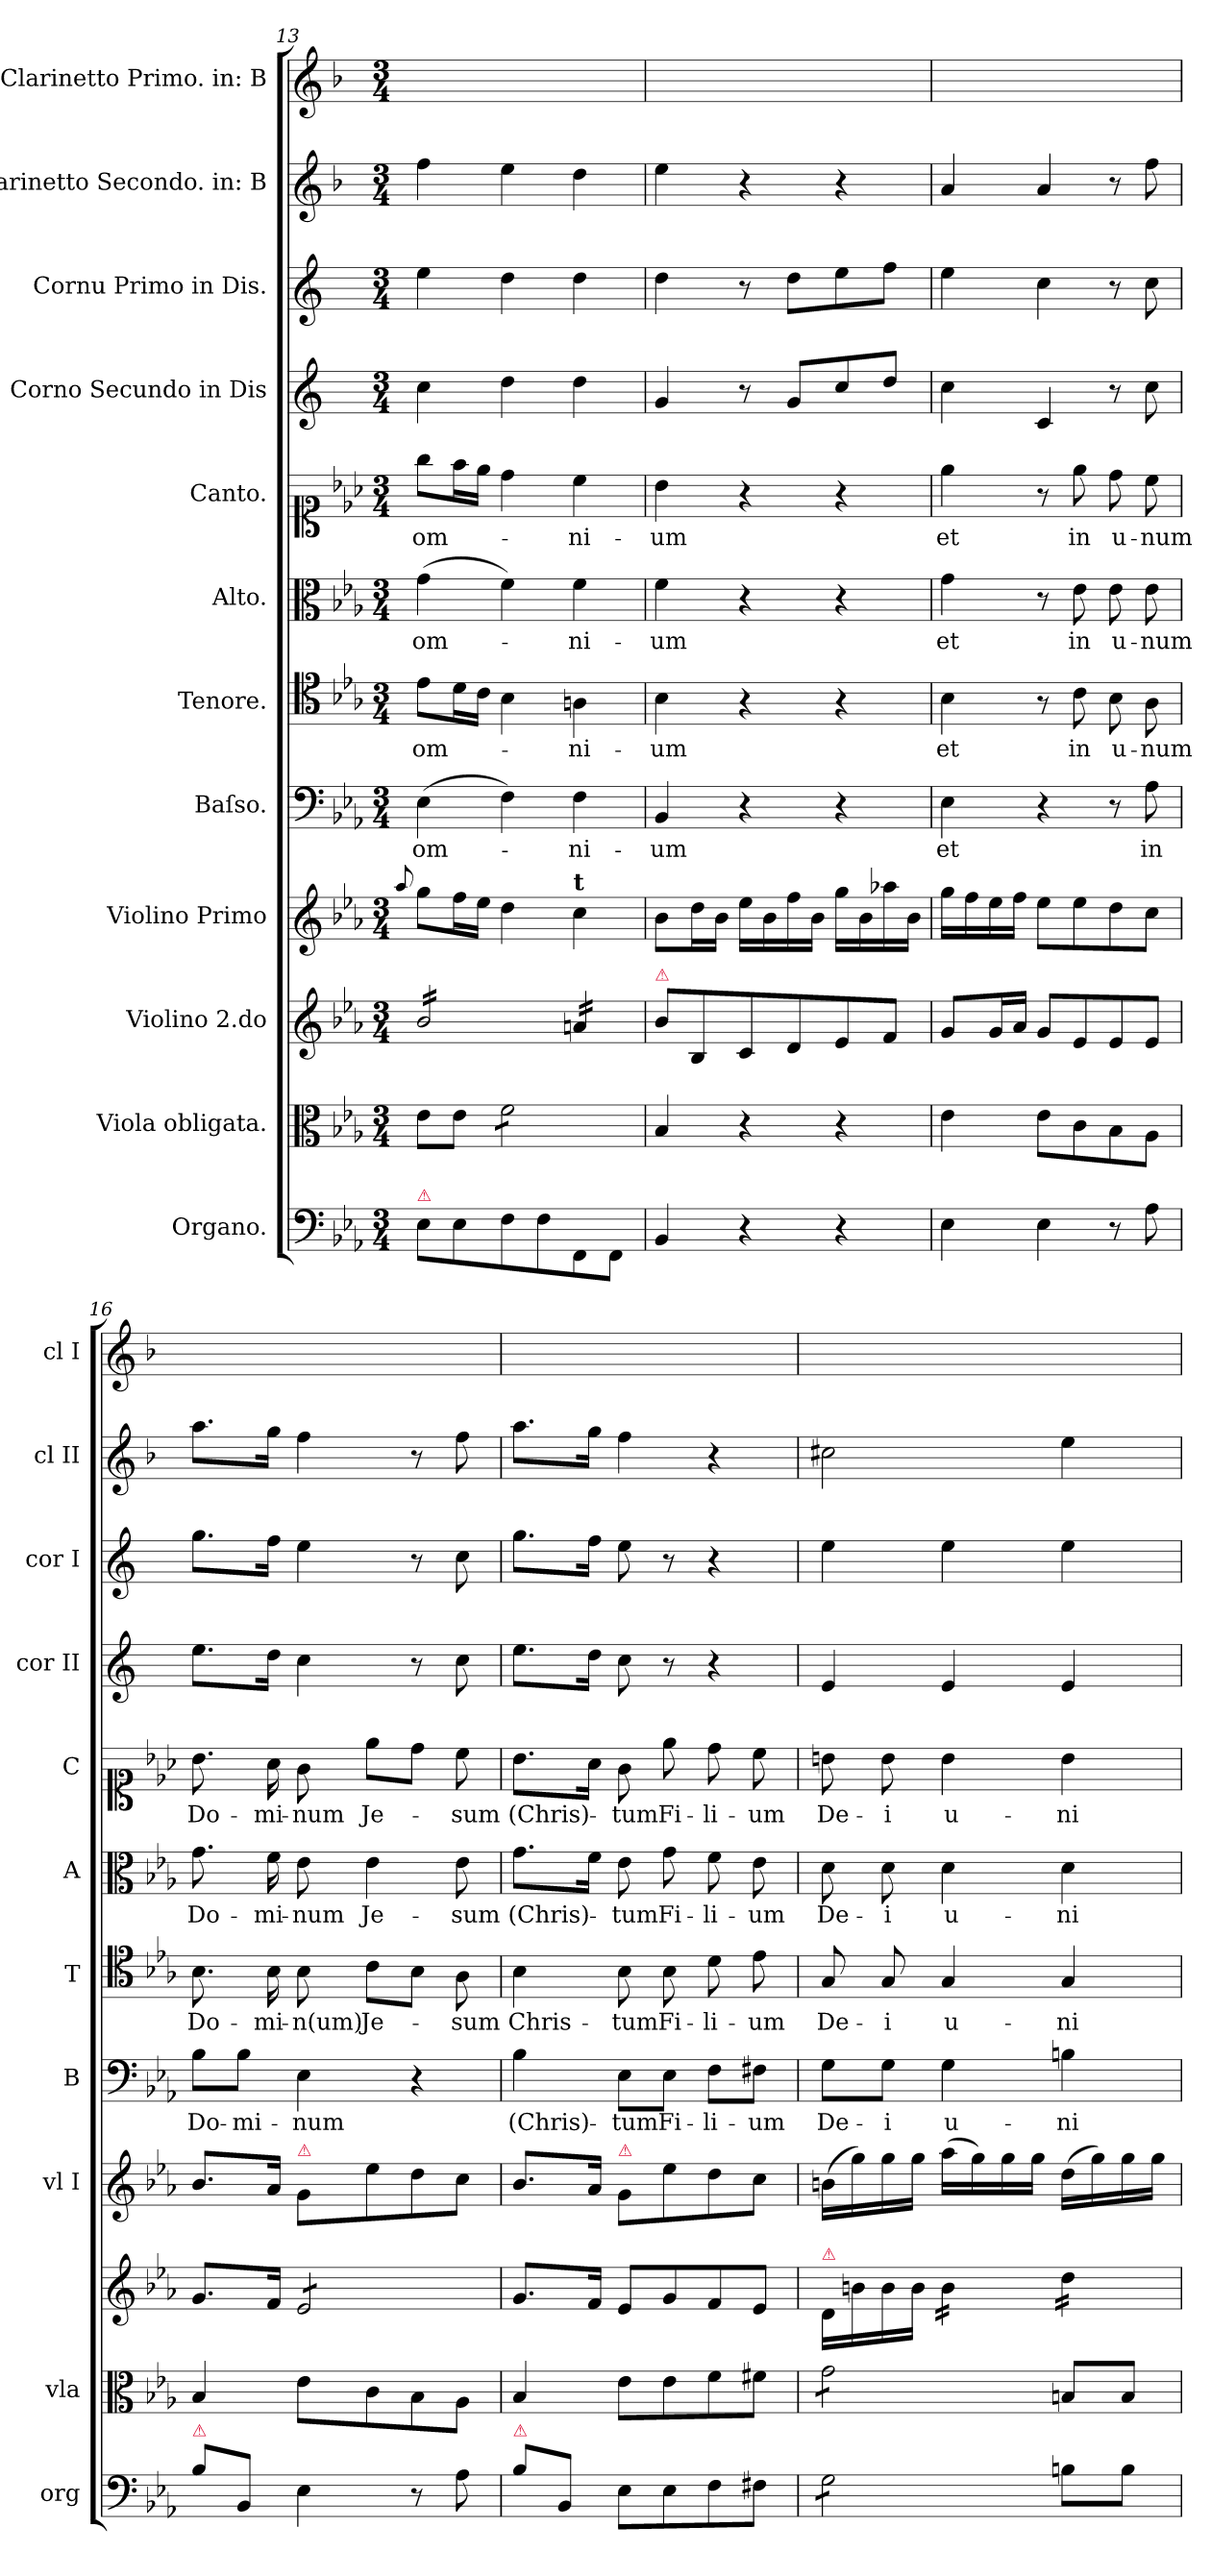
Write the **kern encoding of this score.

**kern	**kern	**kern	**kern	**kern	**text	**kern	**text	**kern	**text	**kern	**text	**kern	**kern	**kern	**kern
*part12	*part11	*part10	*part9	*part8	*part8	*part7	*part7	*part6	*part6	*part5	*part5	*part4	*part3	*part2	*part1
*staff12	*staff11	*staff10	*staff9	*staff8	*staff8	*staff7	*staff7	*staff6	*staff6	*staff5	*staff5	*staff4	*staff3	*staff2	*staff1
*I"Organo.	*I"Viola obligata.	*I"Violino 2.do	*I"Violino Primo	*I"Baſso.	*	*I"Tenore.	*	*I"Alto.	*	*I"Canto.	*	*I"Corno Secundo in Dis	*I"Cornu Primo in Dis.	*I"Clarinetto Secondo. in: B	*I"Clarinetto Primo. in: B
*I'org	*I'vla	*	*I'vl I	*I'B	*	*I'T	*	*I'A	*	*I'C	*	*I'cor II	*I'cor I	*I'cl II	*I'cl I
*clefF4	*clefC3	*clefG2	*clefG2	*clefF4	*	*clefC4	*	*clefC3	*	*clefC1	*	*clefG2	*clefG2	*clefG2	*clefG2
*	*	*	*	*	*	*	*	*	*	*	*	*ITrd5c9	*ITrd5c9	*ITrd1c2	*ITrd1c2
*k[b-e-a-]	*k[b-e-a-]	*k[b-e-a-]	*k[b-e-a-]	*k[b-e-a-]	*	*k[b-e-a-]	*	*k[b-e-a-]	*	*k[b-e-a-]	*	*k[b-e-a-]	*k[b-e-a-]	*k[b-e-a-]	*k[b-e-a-]
*E-:	*E-:	*E-:	*E-:	*E-:	*	*E-:	*	*E-:	*	*E-:	*	*E-:	*E-:	*E-:	*E-:
*M3/4	*M3/4	*M3/4	*M3/4	*M3/4	*	*M3/4	*	*M3/4	*	*M3/4	*	*M3/4	*M3/4	*M3/4	*M3/4
=13	=13	=13	=13	=13	=13	=13	=13	=13	=13	=13	=13	=13	=13	=13	=13
.	.	.	8qqaa-/	.	.	.	.	.	.	.	.	.	.	.	.
!LO:TX:a:color=crimson:t=⚠	!	!	!	!	!	!	!	!	!	!	!	!	!	!	!
*	*	*tremolo	*	*	*	*	*	*	*	*	*	*	*	*	*
8E-\L	8e-\L	16b-/LL	8gg\L	(4E-\	om-	8e-\L	om-	(4g\	om-	8gg\L	om-	4e-\	4g\	4ee-\	2.ryy
.	.	16b-/	.	.	.	.	.	.	.	.	.	.	.	.	.
8E-\	8e-\J	16b-/	16ff\L	.	.	16d\L	.	.	.	16ff\L	.	.	.	.	.
.	.	16b-/	16ee-\JJ	.	.	16c\JJ	.	.	.	16ee-\JJ	.	.	.	.	.
*	*tremolo	*	*	*	*	*	*	*	*	*	*	*	*	*	*
8F\	8f\L	16b-/	4dd\	4F\)	.	4B-\	.	4f\)	.	4dd\	.	4f\	4f\	4dd\	.
.	.	16b-/	.	.	.	.	.	.	.	.	.	.	.	.	.
8F\	8f\	16b-/	.	.	.	.	.	.	.	.	.	.	.	.	.
.	.	16b-/JJ	.	.	.	.	.	.	.	.	.	.	.	.	.
!	!	!	!LO:TX:a:B:t=t	!	!	!	!	!	!	!	!	!	!	!	!
8FF/	8f\	16an/LL	4cc\	4F\	-ni-	4An\	-ni-	4f\	-ni-	4cc\	-ni-	4f\	4f\	4cc\	.
.	.	16an/	.	.	.	.	.	.	.	.	.	.	.	.	.
8FF/J	8f\J	16an/	.	.	.	.	.	.	.	.	.	.	.	.	.
*	*Xtremolo	*	*	*	*	*	*	*	*	*	*	*	*	*	*
.	.	16an/JJ	.	.	.	.	.	.	.	.	.	.	.	.	.
*	*	*Xtremolo	*	*	*	*	*	*	*	*	*	*	*	*	*
=14	=14	=14	=14	=14	=14	=14	=14	=14	=14	=14	=14	=14	=14	=14	=14
!	!	!LO:TX:a:color=crimson:t=⚠	!	!	!	!	!	!	!	!	!	!	!	!	!
4BB-/	4B-/	8b-\L	8b-\L	4BB-/	-um	4B-\	-um	4f\	-um	4b-\	-um	4B-/	4f\	4dd\	2.ryy
.	.	8B-/	16dd\L	.	.	.	.	.	.	.	.	.	.	.	.
.	.	.	16b-\JJ	.	.	.	.	.	.	.	.	.	.	.	.
4r	4r	8c/	16ee-\LL	4r	.	4r	.	4r	.	4r	.	8r	8r	4r	.
.	.	.	16b-\	.	.	.	.	.	.	.	.	.	.	.	.
.	.	8d/	16ff\	.	.	.	.	.	.	.	.	8B-/L	8f\L	.	.
.	.	.	16b-\JJ	.	.	.	.	.	.	.	.	.	.	.	.
4r	4r	8e-/	16gg\LL	4r	.	4r	.	4r	.	4r	.	8e-/	8g\	4r	.
.	.	.	16b-\	.	.	.	.	.	.	.	.	.	.	.	.
.	.	8f/J	16aa-X\	.	.	.	.	.	.	.	.	8f/J	8a-\J	.	.
.	.	.	16b-\JJ	.	.	.	.	.	.	.	.	.	.	.	.
=15	=15	=15	=15	=15	=15	=15	=15	=15	=15	=15	=15	=15	=15	=15	=15
4E-\	4e-\	8g/L	16gg\LL	4E-\	et	4B-\	et	4g\	et	4ee-\	et	4e-\	4g\	4g/	2.ryy
.	.	.	16ff\	.	.	.	.	.	.	.	.	.	.	.	.
.	.	16g/L	16ee-\	.	.	.	.	.	.	.	.	.	.	.	.
.	.	16a-/JJ	16ff\JJ	.	.	.	.	.	.	.	.	.	.	.	.
4E-\	8e-\L	8g/L	8ee-\L	4r	.	8r	.	8r	.	8r	.	4E-/	4e-\	4g/	.
.	8c\	8e-/	8ee-\	.	.	8c\	in	8e-\	in	8ee-\	in	.	.	.	.
8r	8B-\	8e-/	8dd\	8r	.	8B-\	u-	8e-\	u-	8dd\	u-	8r	8r	8r	.
8A-\	8A-\J	8e-/J	8cc\J	8A-\	in	8A-\	-num	8e-\	-num	8cc\	-num	8e-\	8e-\	8ee-\	.
=16	=16	=16	=16	=16	=16	=16	=16	=16	=16	=16	=16	=16	=16	=16	=16
!LO:TX:a:color=crimson:t=⚠	!	!	!	!	!	!	!	!	!	!	!	!	!	!	!
8B-\L	4B-/	8.g/L	8.b-/L	8B-\L	Do-	8.B-\	Do-	8.g\	Do-	8.b-\	Do-	8.g\L	8.b-\L	8.gg\L	2.ryy
8BB-/J	.	.	.	8B-\J	-mi-	.	.	.	.	.	.	.	.	.	.
.	.	16f/Jk	16a-/Jk	.	.	16B-\	-mi-	16f\	-mi-	16a-\	-mi-	16f\Jk	16a-\Jk	16ff\Jk	.
!	!	!	!LO:TX:a:color=crimson:t=⚠	!	!	!	!	!	!	!	!	!	!	!	!
*	*	*tremolo	*	*	*	*	*	*	*	*	*	*	*	*	*
4E-\	8e-\L	8e-/L	8g/L	4E-\	-num	8B-\	-n(um)	8e-\	-num	8g\	-num	4e-\	4g\	4ee-\	.
.	8c\	8e-/	8ee-\	.	.	8c\L	Je-	4e-\	Je-	8ee-\L	Je-	.	.	.	.
8r	8B-\	8e-/	8dd\	4r	.	8B-\J	.	.	.	8dd\J	.	8r	8r	8r	.
8A-\	8A-\J	8e-/J	8cc\J	.	.	8A-\	-sum	8e-\	-sum	8cc\	-sum	8e-\	8e-\	8ee-\	.
*	*	*Xtremolo	*	*	*	*	*	*	*	*	*	*	*	*	*
=17	=17	=17	=17	=17	=17	=17	=17	=17	=17	=17	=17	=17	=17	=17	=17
!LO:TX:a:color=crimson:t=⚠	!	!	!	!	!	!	!	!	!	!	!	!	!	!	!
8B-\L	4B-/	8.g/L	8.b-/L	4B-\	(Chris)-	4B-\	Chris-	8.g\L	(Chris)-	8.b-\L	(Chris)-	8.g\L	8.b-\L	8.gg\L	2.ryy
8BB-/J	.	.	.	.	.	.	.	.	.	.	.	.	.	.	.
.	.	16f/Jk	16a-/Jk	.	.	.	.	16f\Jk	.	16a-\Jk	.	16f\Jk	16a-\Jk	16ff\Jk	.
!	!	!	!LO:TX:a:color=crimson:t=⚠	!	!	!	!	!	!	!	!	!	!	!	!
8E-\L	8e-\L	8e-/L	8g/L	8E-\L	-tum	8B-\	-tum	8e-\	-tum	8g\	-tum	8e-\	8g\	4ee-\	.
8E-\	8e-\	8g/	8ee-\	8E-\J	Fi-	8B-\	Fi-	8g\	Fi-	8ee-\	Fi-	8r	8r	.	.
8F\	8f\	8f/	8dd\	8F\L	-li-	8d\	-li-	8f\	-li-	8dd\	-li-	4r	4r	4r	.
8F#X\J	8f#X\J	8e-/J	8cc\J	8F#X\J	-um	8e-\	-um	8e-\	-um	8cc\	-um	.	.	.	.
=18	=18	=18	=18	=18	=18	=18	=18	=18	=18	=18	=18	=18	=18	=18	=18
!	!	!LO:TX:a:color=crimson:t=⚠	!	!	!	!	!	!	!	!	!	!	!	!	!
*tremolo	*	*	*	*	*	*	*	*	*	*	*	*	*	*	*
*	*tremolo	*	*	*	*	*	*	*	*	*	*	*	*	*	*
8G\L	8g\L	16d/LL	(16bn\LL	8G\L	De-	8G/	De-	8d\	De-	8bn\	De-	4G/	4g\	2bn\	2.ryy
.	.	16bn\	16gg\)	.	.	.	.	.	.	.	.	.	.	.	.
8G\	8g\	16b\	16gg\	8G\J	-i	8G/	-i	8d\	-i	8b\	-i	.	.	.	.
.	.	16b\JJ	16gg\JJ	.	.	.	.	.	.	.	.	.	.	.	.
*	*	*tremolo	*	*	*	*	*	*	*	*	*	*	*	*	*
8G\	8g\	16b\LL	(16aa-\LL	4G\	u-	4G/	u-	4d\	u-	4b\	u-	4G/	4g\	.	.
.	.	16b\	16gg\)	.	.	.	.	.	.	.	.	.	.	.	.
8G\J	8g\J	16b\	16gg\	.	.	.	.	.	.	.	.	.	.	.	.
*	*Xtremolo	*	*	*	*	*	*	*	*	*	*	*	*	*	*
*Xtremolo	*	*	*	*	*	*	*	*	*	*	*	*	*	*	*
.	.	16b\JJ	16gg\JJ	.	.	.	.	.	.	.	.	.	.	.	.
8Bn\L	8Bn/L	16dd\LL	(16dd\LL	4Bn\	-ni-	4G/	-ni-	4d\	-ni-	4b\	-ni-	4G/	4g\	4dd\	.
.	.	16dd\	16gg\)	.	.	.	.	.	.	.	.	.	.	.	.
8B\J	8B/J	16dd\	16gg\	.	.	.	.	.	.	.	.	.	.	.	.
.	.	16dd\JJ	16gg\JJ	.	.	.	.	.	.	.	.	.	.	.	.
*	*	*Xtremolo	*	*	*	*	*	*	*	*	*	*	*	*	*
=	=	=	=	=	=	=	=	=	=	=	=	=	=	=	=
*-	*-	*-	*-	*-	*-	*-	*-	*-	*-	*-	*-	*-	*-	*-	*-
